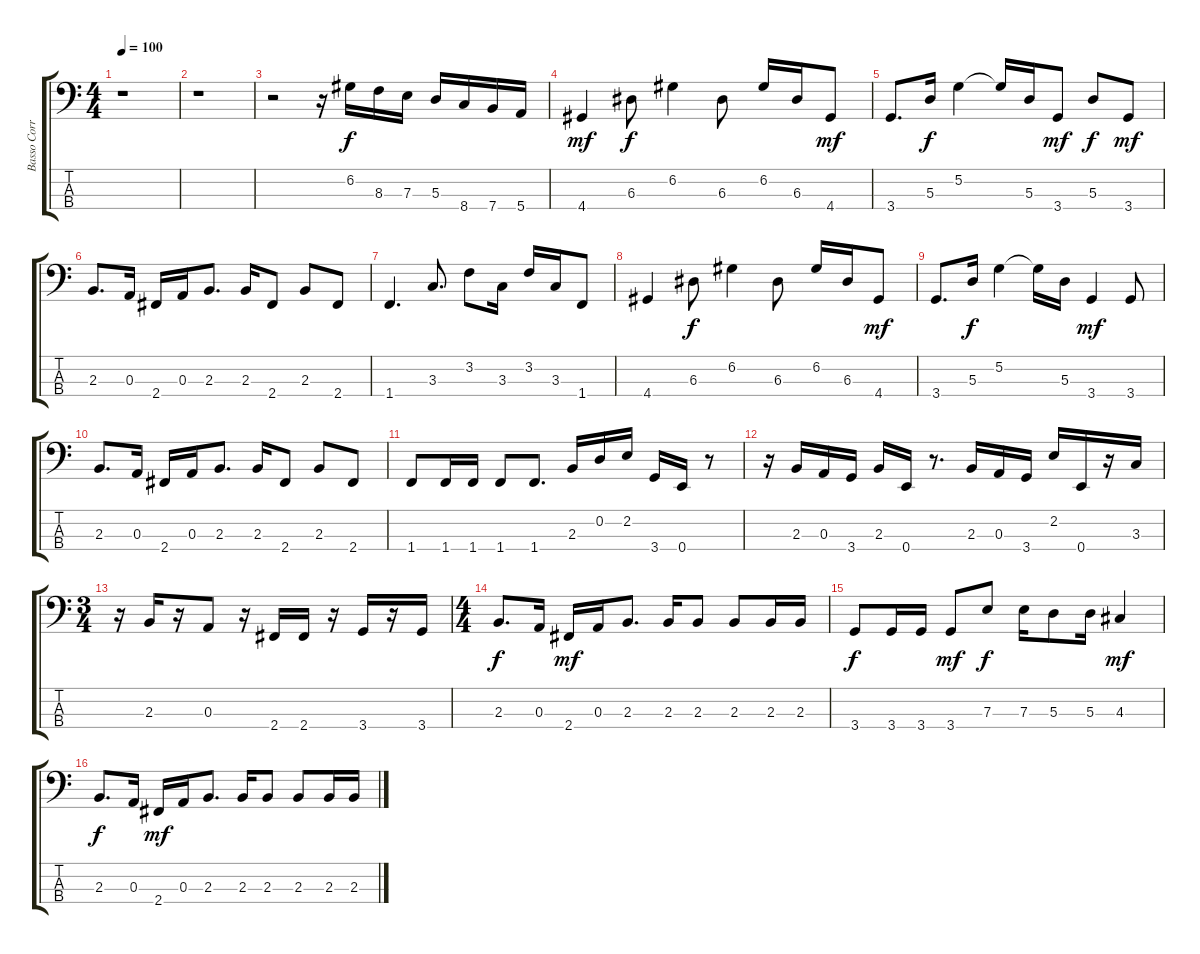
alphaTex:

\track ("Basso Corretto" "Basso Corr") {solo instrument electricbassfinger}
\staff {score tabs}
\tuning (G2 D2 A1 E1) {hide}
\ts (4 4)
\tempo 100
\clef f4
\ks c
r.1{dy f} |
r.1 |
r.2 r.16 6.2.16 8.3.16 7.3.16 5.3.16 8.4.16 7.4.16 5.4.16 |
4.4.4{dy mf} 6.3.8{dy f} 6.2.4 6.3.8 6.2.16 6.3.16 4.4.8{dy mf} |
3.4.8{d} 5.3.16{dy f} 5.2.4 5.2{t}.16 5.3.16 3.4.8{dy mf} 5.3.8{dy f} 3.4.8{dy mf} |
2.3.8{d} 0.3.16 2.4.16 0.3.16 2.3.8{d} 2.3.16 2.4.8 2.3.8 2.4.8 |
1.4.4{d} 3.3.8{d} 3.2.8 3.3.16 3.2.16 3.3.16 1.4.8 |
4.4.4 6.3.8{dy f} 6.2.4 6.3.8 6.2.16 6.3.16 4.4.8{dy mf} |
3.4.8{d} 5.3.16{dy f} 5.2.4 5.2{t}.16 5.3.16 3.4.4{dy mf} 3.4.8 |
2.3.8{d} 0.3.16 2.4.16 0.3.16 2.3.8{d} 2.3.16 2.4.8 2.3.8 2.4.8 |
1.4.8 1.4.16 1.4.16 1.4.8 1.4.8{d} 2.3.16 0.2.16 2.2.16 3.4.16 0.4.16 r.8 |
r.16 2.3.16 0.3.16 3.4.16 2.3.16 0.4.16 r.8{d} 2.3.16 0.3.16 3.4.16 2.2.16 0.4.16 r.16 3.3.16 |
\ts (3 4)
r.16 2.3.16 r.16 0.3.8 r.16 2.4.16 2.4.16 r.16 3.4.16 r.16 3.4.16 |
\ts (4 4)
2.3.8{d dy f} 0.3.16 2.4.16{dy mf} 0.3.16 2.3.8{d} 2.3.16 2.3.8 2.3.8 2.3.16 2.3.16 |
3.4.8{dy f} 3.4.16 3.4.16 3.4.8{dy mf} 7.3.8{dy f} 7.3.16 5.3.8 5.3.16 4.3.4{dy mf} |
2.3.8{d dy f} 0.3.16 2.4.16{dy mf} 0.3.16 2.3.8{d} 2.3.16 2.3.8 2.3.8 2.3.16 2.3.16
